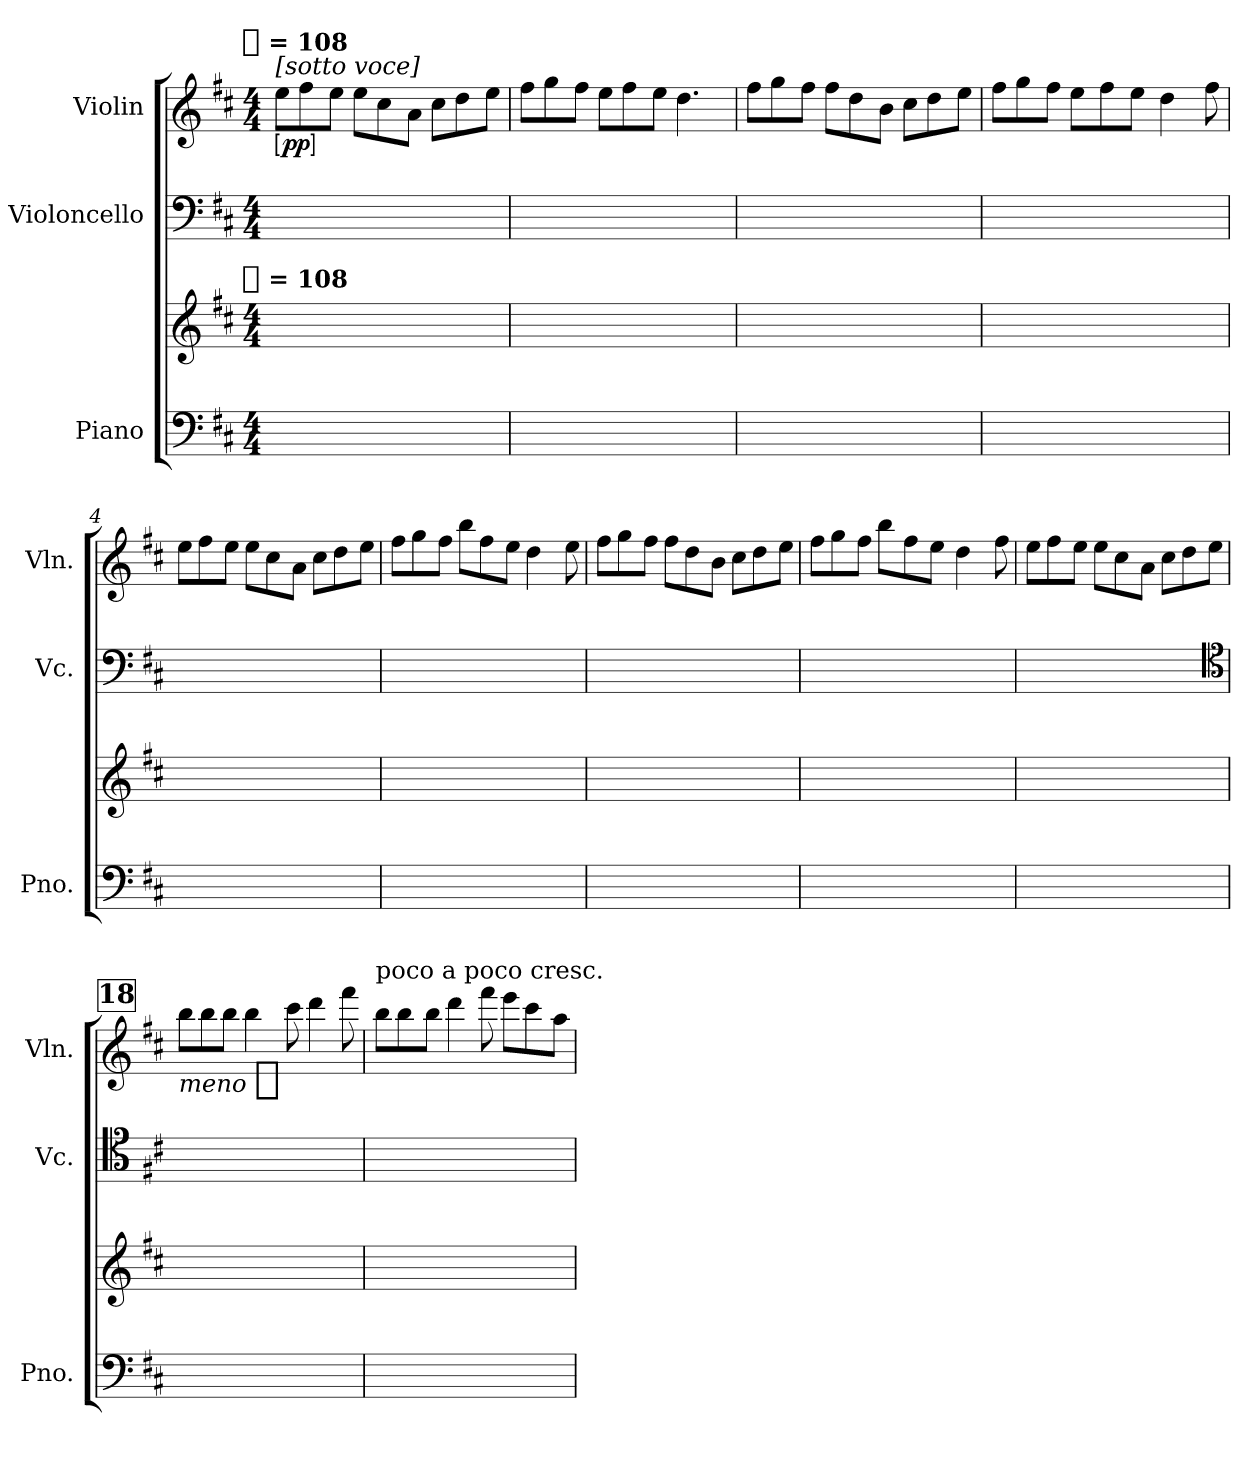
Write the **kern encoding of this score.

**kern	**kern	**kern	**kern	**dynam
*part3	*part3	*part2	*part1	*part1
*staff4	*staff3	*staff2	*staff1	*staff1
*I"Piano	*	*I"Violoncello	*I"Violin	*
*I'Pno.	*	*I'Vc.	*I'Vln.	*
*clefF4	*clefG2	*clefF4	*clefG2	*
*k[f#c#]	*k[f#c#]	*k[f#c#]	*k[f#c#]	*
*D:	*D:	*D:	*D:	*
!!LO:TX:omd:t=[half] = 108
*M4/4	*M4/4	*M4/4	*M4/4	*
*MM216	*MM216	*MM216	*MM216	*
*	*	*	*Xtuplet	*
=	=	=	=	=
!	!LO:TX:t=[half] = 108	!	!	!
!	!	!	!LO:TX:a:i:t=[sotto voce]	!
!	!	!	!	!LO:DY:ed=brack
8ryy	8ryy	8ryy	12eeL	pp
.	.	.	12ff#	.
8ryy	8ryy	8ryy	.	.
.	.	.	12eeJ	.
8ryy	8ryy	8ryy	12eeL	.
.	.	.	12cc#	.
8ryy	8ryy	8ryy	.	.
.	.	.	12aJ	.
8ryy	8ryy	8ryy	12cc#L	.
.	.	.	12dd	.
8ryy	8ryy	8ryy	.	.
.	.	.	12eeJ	.
=1	=1	=1	=1	=1
8ryy	8ryy	8ryy	12ff#L	.
.	.	.	12gg	.
8ryy	8ryy	8ryy	.	.
.	.	.	12ff#J	.
8ryy	8ryy	8ryy	12eeL	.
.	.	.	12ff#	.
8ryy	8ryy	8ryy	.	.
.	.	.	12eeJ	.
8ryy	8ryy	8ryy	6.dd	.
8ryy	8ryy	8ryy	.	.
=2	=2	=2	=2	=2
8ryy	8ryy	8ryy	12ff#L	.
.	.	.	12gg	.
8ryy	8ryy	8ryy	.	.
.	.	.	12ff#J	.
8ryy	8ryy	8ryy	12ff#L	.
.	.	.	12dd	.
8ryy	8ryy	8ryy	.	.
.	.	.	12bJ	.
8ryy	8ryy	8ryy	12cc#L	.
.	.	.	12dd	.
8ryy	8ryy	8ryy	.	.
.	.	.	12eeJ	.
=3	=3	=3	=3	=3
8ryy	8ryy	8ryy	12ff#L	.
.	.	.	12gg	.
8ryy	8ryy	8ryy	.	.
.	.	.	12ff#J	.
8ryy	4ryy	16ryy	12eeL	.
.	.	16ryy	.	.
.	.	.	12ff#	.
8ryy	.	16ryy	.	.
.	.	.	12eeJ	.
.	.	16ryy	.	.
8ryy	8ryy	8ryy	6dd	.
8ryy	8ryy	8ryy	.	.
.	.	.	12ff#	.
=4	=4	=4	=4	=4
8ryy	8ryy	8ryy	12eeL	.
.	.	.	12ff#	.
8ryy	8ryy	8ryy	.	.
.	.	.	12eeJ	.
8ryy	8ryy	8ryy	12eeL	.
.	.	.	12cc#	.
8ryy	8ryy	8ryy	.	.
.	.	.	12aJ	.
8ryy	8ryy	8ryy	12cc#L	.
.	.	.	12dd	.
8ryy	8ryy	8ryy	.	.
.	.	.	12eeJ	.
=5	=5	=5	=5	=5
4ryy	2ryy	8ryy	12ff#L	.
.	.	.	12gg	.
.	.	8ryy	.	.
.	.	.	12ff#J	.
4ryy	.	8ryy	12bbL	.
.	.	.	12ff#	.
.	.	8ryy	.	.
.	.	.	12eeJ	.
4ryy	4ryy	8ryy	6dd	.
.	.	8ryy	.	.
.	.	.	12ee	.
=6	=6	=6	=6	=6
4ryy	4ryy	8ryy	12ff#L	.
.	.	.	12gg	.
.	.	8ryy	.	.
.	.	.	12ff#J	.
4ryy	4ryy	8ryy	12ff#L	.
.	.	.	12dd	.
.	.	8ryy	.	.
.	.	.	12bJ	.
4ryy	4ryy	8ryy	12cc#L	.
.	.	.	12dd	.
.	.	8ryy	.	.
.	.	.	12eeJ	.
=7	=7	=7	=7	=7
4ryy	4ryy	8ryy	12ff#L	.
.	.	.	12gg	.
.	.	8ryy	.	.
.	.	.	12ff#J	.
4ryy	2ryy	16ryy	12bbL	.
.	.	16ryy	.	.
.	.	.	12ff#	.
.	.	16ryy	.	.
.	.	.	12eeJ	.
.	.	16ryy	.	.
4ryy	.	8ryy	6dd	.
.	.	8ryy	.	.
.	.	.	12ff#	.
=8	=8	=8	=8	=8
4ryy	4ryy	8ryy	12eeL	.
.	.	.	12ff#	.
.	.	8ryy	.	.
.	.	.	12eeJ	.
4ryy	4ryy	8ryy	12eeL	.
.	.	.	12cc#	.
.	.	8ryy	.	.
.	.	.	12aJ	.
4ryy	4ryy	8ryy	12cc#L	.
.	.	.	12dd	.
.	.	8ryy	.	.
.	.	.	12eeJ	.
*	*	*clefC4	*	*
!!LO:REH:place=s1:t=18
=9	=9	=9	=9	=9
!	!	!	!	!LO:DY:t=meno %s
4ryy	4ryy	4.ryy	12bbL	p
.	.	.	12bb	.
.	.	.	12bbJ	.
4ryy	8ryy	.	6bb	.
.	8ryy	8ryy	.	.
.	.	.	12ccc#	.
4ryy	4ryy	4ryy	6ddd	.
.	.	.	12fff#	.
=10	=10	=10	=10	=10
!	!	!	!LO:TX:t=poco a poco cresc.	!
4ryy	8ryy	8ryy	12bbL	.
.	.	.	12bb	.
.	8ryy	8ryy	.	.
.	.	.	12bbJ	.
4ryy	4ryy	4.ryy	6ddd	.
.	.	.	12fff#	.
4ryy	4ryy	.	12eeeL	.
.	.	.	12ccc#	.
.	.	8ryy	.	.
.	.	.	12aaJ	.
=	=	=	=	=
*-	*-	*-	*-	*-
